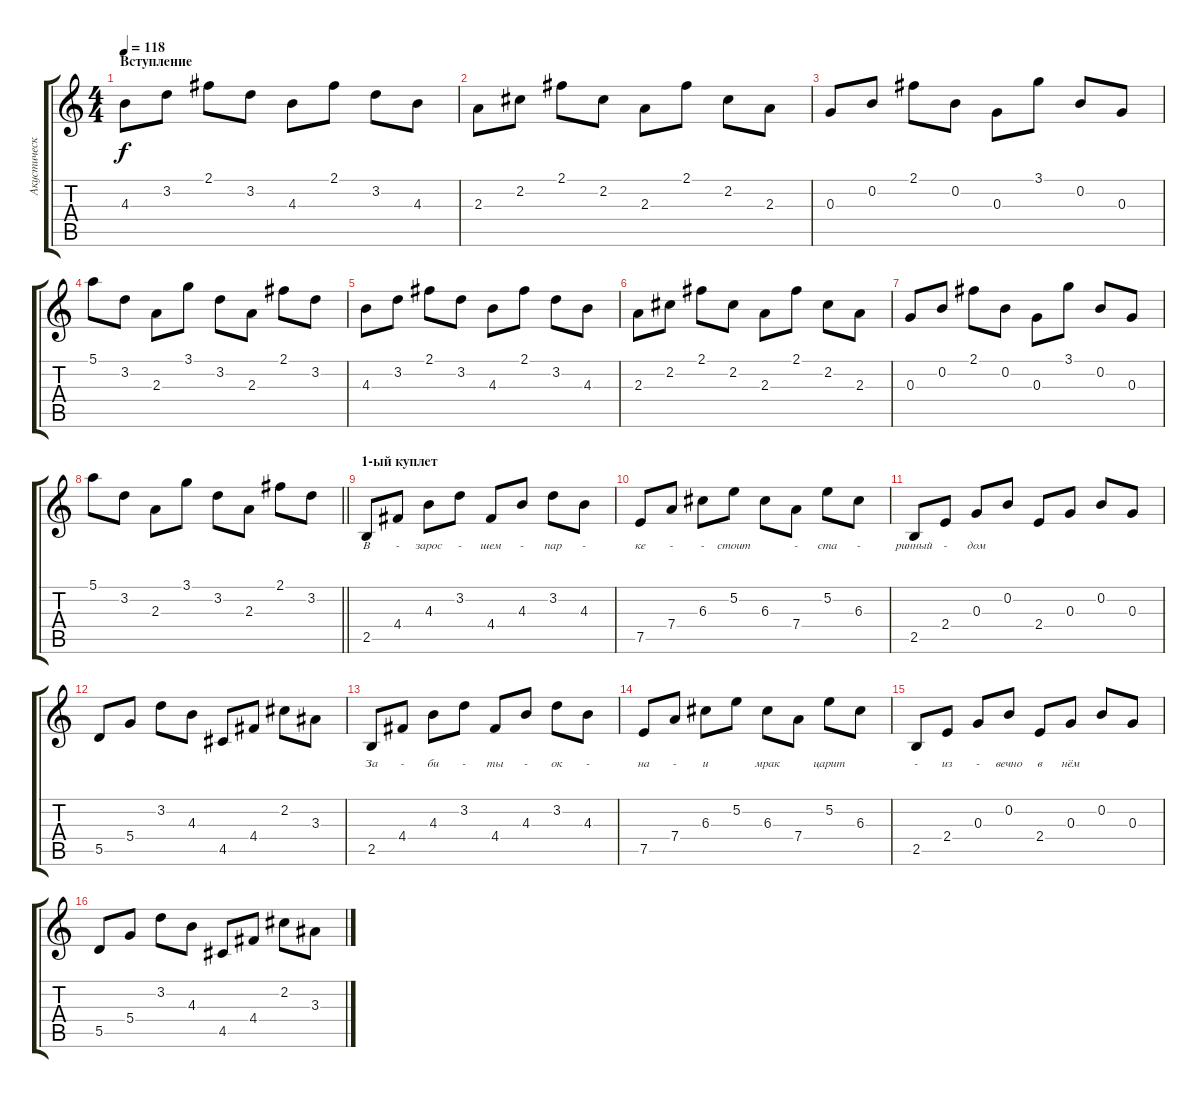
\track ("Акустическая гитара" "Акустическ") {instrument acousticguitarsteel}
\staff {score tabs}
\tuning (E4 B3 G3 D3 A2 E2) {hide}
\ts (4 4)
\section ("" "Вступление")
\tempo 118
\clef g2
\ks c
4.3.8{dy f instrument acousticguitarsteel} 3.2.8 2.1.8 3.2.8 4.3.8 2.1.8 3.2.8 4.3.8 |
2.3.8 2.2.8 2.1.8 2.2.8 2.3.8 2.1.8 2.2.8 2.3.8 |
0.3.8 0.2.8 2.1.8 0.2.8 0.3.8 3.1.8 0.2.8 0.3.8 |
5.1.8 3.2.8 2.3.8 3.1.8 3.2.8 2.3.8 2.1.8 3.2.8 |
4.3.8 3.2.8 2.1.8 3.2.8 4.3.8 2.1.8 3.2.8 4.3.8 |
2.3.8 2.2.8 2.1.8 2.2.8 2.3.8 2.1.8 2.2.8 2.3.8 |
0.3.8 0.2.8 2.1.8 0.2.8 0.3.8 3.1.8 0.2.8 0.3.8 |
\barLineRight lightlight
5.1.8 3.2.8 2.3.8 3.1.8 3.2.8 2.3.8 2.1.8 3.2.8 |
\section ("" "1-ый куплет")
2.5.8{lyrics (0 "В") lyrics (1 "") lyrics (2 "") lyrics (3 "") lyrics (4 "")} 4.4.8{lyrics (0 "-") lyrics (1 "") lyrics (2 "") lyrics (3 "") lyrics (4 "")} 4.3.8{lyrics (0 "зарос") lyrics (1 "") lyrics (2 "") lyrics (3 "") lyrics (4 "")} 3.2.8{lyrics (0 "-") lyrics (1 "") lyrics (2 "") lyrics (3 "") lyrics (4 "")} 4.4.8{lyrics (0 "шем") lyrics (1 "") lyrics (2 "") lyrics (3 "") lyrics (4 "")} 4.3.8{lyrics (0 "-") lyrics (1 "") lyrics (2 "") lyrics (3 "") lyrics (4 "")} 3.2.8{lyrics (0 "пар") lyrics (1 "") lyrics (2 "") lyrics (3 "") lyrics (4 "")} 4.3.8{lyrics (0 "-") lyrics (1 "") lyrics (2 "") lyrics (3 "") lyrics (4 "")} |
7.5.8{lyrics (0 "ке") lyrics (1 "") lyrics (2 "") lyrics (3 "") lyrics (4 "")} 7.4.8{lyrics (0 "-") lyrics (1 "") lyrics (2 "") lyrics (3 "") lyrics (4 "")} 6.3.8{lyrics (0 "-") lyrics (1 "") lyrics (2 "") lyrics (3 "") lyrics (4 "")} 5.2.8{lyrics (0 "стоит") lyrics (1 "") lyrics (2 "") lyrics (3 "") lyrics (4 "")} 6.3.8{lyrics (0 "") lyrics (1 "") lyrics (2 "") lyrics (3 "") lyrics (4 "")} 7.4.8{lyrics (0 "-") lyrics (1 "") lyrics (2 "") lyrics (3 "") lyrics (4 "")} 5.2.8{lyrics (0 "ста") lyrics (1 "") lyrics (2 "") lyrics (3 "") lyrics (4 "")} 6.3.8{lyrics (0 "-") lyrics (1 "") lyrics (2 "") lyrics (3 "") lyrics (4 "")} |
2.5.8{lyrics (0 "ринный") lyrics (1 "") lyrics (2 "") lyrics (3 "") lyrics (4 "")} 2.4.8{lyrics (0 "-") lyrics (1 "") lyrics (2 "") lyrics (3 "") lyrics (4 "")} 0.3.8{lyrics (0 "дом") lyrics (1 "") lyrics (2 "") lyrics (3 "") lyrics (4 "")} 0.2.8 2.4.8 0.3.8 0.2.8 0.3.8 |
5.5.8 5.4.8 3.2.8 4.3.8 4.5.8 4.4.8 2.2.8 3.3.8 |
2.5.8{lyrics (0 "") lyrics (1 "За") lyrics (2 "") lyrics (3 "") lyrics (4 "")} 4.4.8{lyrics (0 "") lyrics (1 "-") lyrics (2 "") lyrics (3 "") lyrics (4 "")} 4.3.8{lyrics (0 "") lyrics (1 "би") lyrics (2 "") lyrics (3 "") lyrics (4 "")} 3.2.8{lyrics (0 "") lyrics (1 "-") lyrics (2 "") lyrics (3 "") lyrics (4 "")} 4.4.8{lyrics (0 "") lyrics (1 "ты") lyrics (2 "") lyrics (3 "") lyrics (4 "")} 4.3.8{lyrics (0 "") lyrics (1 "-") lyrics (2 "") lyrics (3 "") lyrics (4 "")} 3.2.8{lyrics (0 "") lyrics (1 "ок") lyrics (2 "") lyrics (3 "") lyrics (4 "")} 4.3.8{lyrics (0 "") lyrics (1 "-") lyrics (2 "") lyrics (3 "") lyrics (4 "")} |
7.5.8{lyrics (0 "") lyrics (1 "на") lyrics (2 "") lyrics (3 "") lyrics (4 "")} 7.4.8{lyrics (0 "") lyrics (1 "-") lyrics (2 "") lyrics (3 "") lyrics (4 "")} 6.3.8{lyrics (0 "") lyrics (1 "и") lyrics (2 "") lyrics (3 "") lyrics (4 "")} 5.2.8{lyrics (0 "") lyrics (1 "") lyrics (2 "") lyrics (3 "") lyrics (4 "")} 6.3.8{lyrics (0 "") lyrics (1 "мрак") lyrics (2 "") lyrics (3 "") lyrics (4 "")} 7.4.8{lyrics (0 "") lyrics (1 "") lyrics (2 "") lyrics (3 "") lyrics (4 "")} 5.2.8{lyrics (0 "") lyrics (1 "царит") lyrics (2 "") lyrics (3 "") lyrics (4 "")} 6.3.8{lyrics (0 "") lyrics (1 "") lyrics (2 "") lyrics (3 "") lyrics (4 "")} |
2.5.8{lyrics (0 "") lyrics (1 "-") lyrics (2 "") lyrics (3 "") lyrics (4 "")} 2.4.8{lyrics (0 "") lyrics (1 "из") lyrics (2 "") lyrics (3 "") lyrics (4 "")} 0.3.8{lyrics (0 "") lyrics (1 "-") lyrics (2 "") lyrics (3 "") lyrics (4 "")} 0.2.8{lyrics (0 "") lyrics (1 "вечно") lyrics (2 "") lyrics (3 "") lyrics (4 "")} 2.4.8{lyrics (0 "") lyrics (1 "в") lyrics (2 "") lyrics (3 "") lyrics (4 "")} 0.3.8{lyrics (0 "") lyrics (1 "нём") lyrics (2 "") lyrics (3 "") lyrics (4 "")} 0.2.8 0.3.8 |
5.5.8 5.4.8 3.2.8 4.3.8 4.5.8 4.4.8 2.2.8 3.3.8
